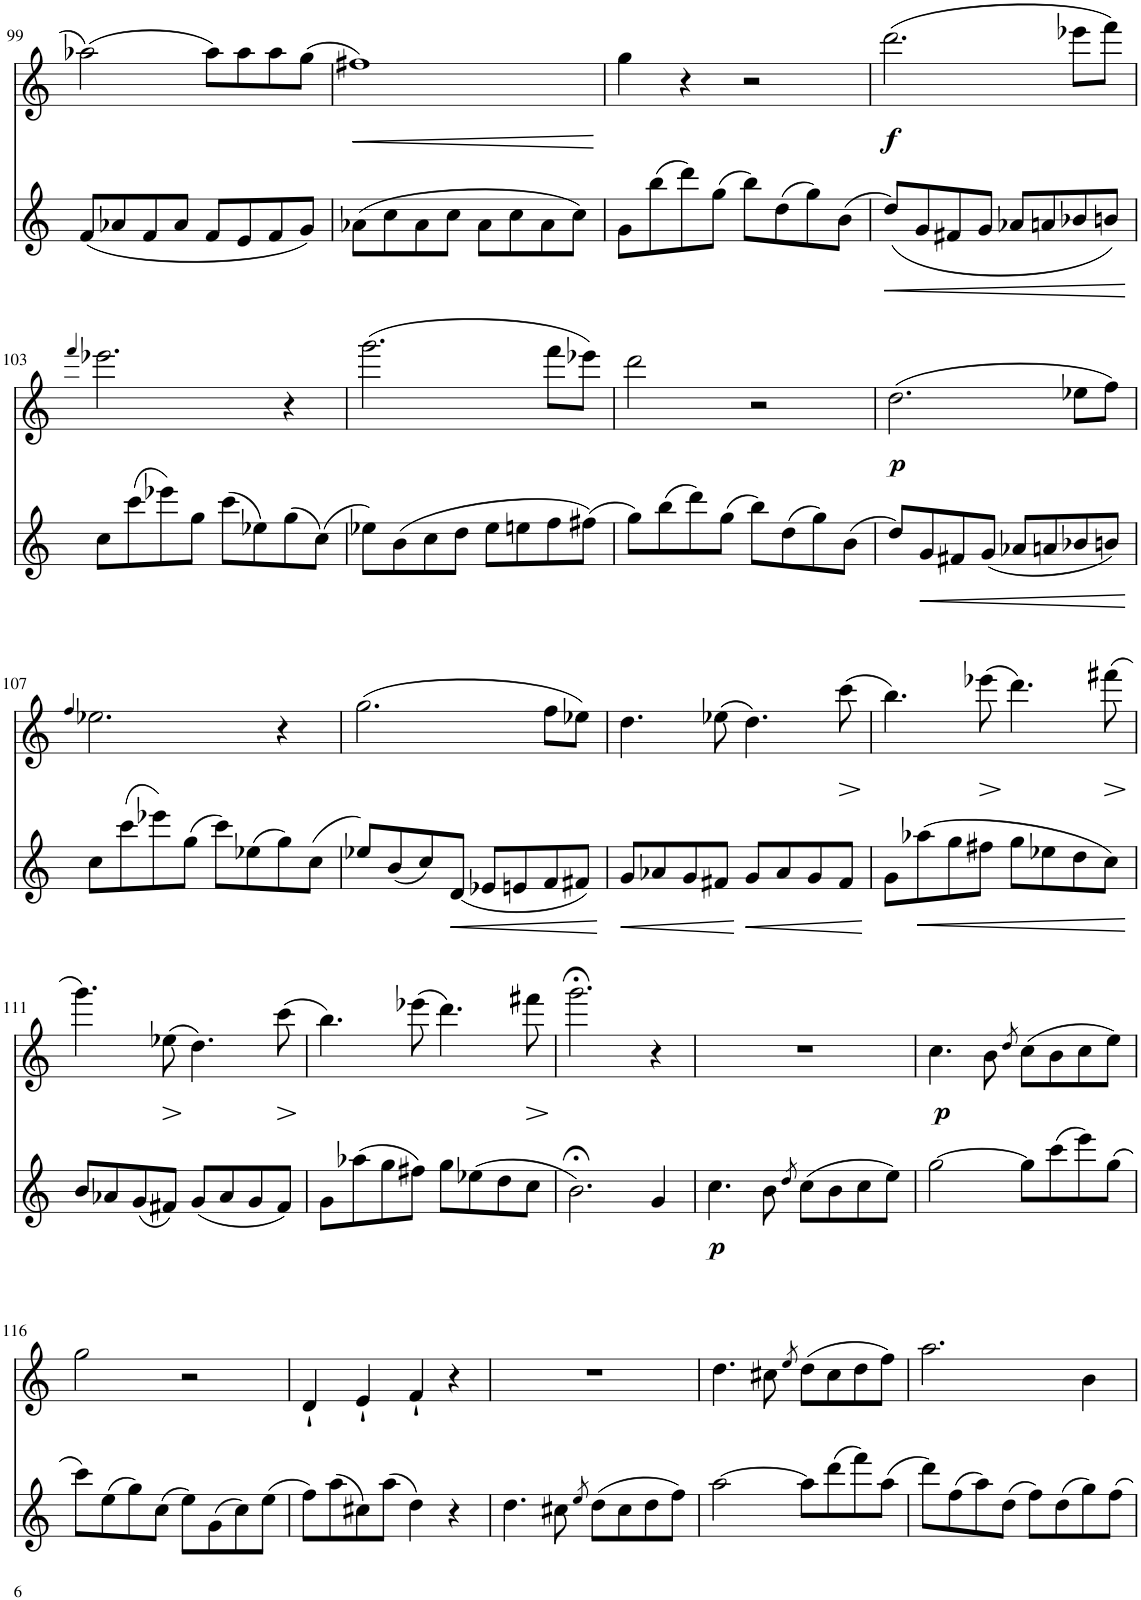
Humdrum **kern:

**kern	**dynam	**kern	**dynam
*part2	*part2	*part1	*part1
*staff2	*staff2	*staff1	*staff1
*I"Flöte	*	*I"Flöte 1	*
*I'Fl	*	*I'Fl	*
!!LO:PB:g=z
*clefG2	*	*clefG2	*
*k[]	*	*k[]	*
*M4/4	*	*M4/4	*
*met(c)	*	*met(c)	*
=99	=99	=99	=99
(8f/L	.	(2aa-X\	.
8a-X/	.	.	.
8f/	.	.	.
8a-/J	.	.	.
8f/L	.	8aa-\L)	.
8e/	.	8aa-\	.
8f/	.	8aa-\	.
8g/J)	.	(8gg\J	.
=100	=100	=100	=100
!	!	!	!LO:HP:b
(8a-X\L	.	1ff#X)	<
8cc\	.	.	.
8a-\	.	.	.
8cc\J	.	.	.
8a-\L	.	.	.
8cc\	.	.	.
8a-\	.	.	.
8cc\J)	.	.	.
.	.	.	[
=101	=101	=101	=101
8g\L	.	4gg\	.
(8bb\	.	.	.
8ddd\)	.	4r	.
(8gg\J	.	.	.
8bb\L)	.	2r	.
(8dd\	.	.	.
8gg\)	.	.	.
(8b\J	.	.	.
=102	=102	=102	=102
!	!LO:HP:b	!	!LO:DY:b
(8dd/L)	<	(2.ddd\	f
8g/	.	.	.
8f#X/	.	.	.
8g/J	.	.	.
8a-X/L	.	.	.
8an/	.	.	.
8b-X/	.	8eee-X\L	.
8bn/J)	.	8fff\J)	.
!!LO:LB:g=z
=103	=103	=103	=103
.	.	4qfff/	.
8cc\L	.	2.eee-X\	.
(8ccc\	.	.	.
8eee-X\)	.	.	.
8gg\J	.	.	.
(8ccc\L	.	.	.
8ee-X\)	.	.	.
(8gg\	.	4r	.
(8cc\J)	.	.	.
=104	=104	=104	=104
8ee-X\L)	.	(2.ggg\	.
(8b\	.	.	.
8cc\	.	.	.
8dd\J	.	.	.
8ee-\L	.	.	.
8een\	.	.	.
8ff\	.	8fff\L	.
(8ff#X\J)	.	8eee-X\J)	.
=105	=105	=105	=105
8gg\L)	.	2ddd\	.
(8bb\	.	.	.
8ddd\)	.	.	.
(8gg\J	.	.	.
8bb\L)	.	2r	.
(8dd\	.	.	.
8gg\)	.	.	.
(8b\J	.	.	.
=106	=106	=106	=106
!	!	!	!LO:DY:b
8dd/L)	.	(2.dd\	p
!	!LO:HP:b	!	!
8g/	<	.	.
8f#X/	.	.	.
(8g/J	.	.	.
8a-X/L	.	.	.
8an/	.	.	.
8b-X/	.	8ee-X\L	.
8bn/J)	.	8ff\J)	.
.	[	.	.
!!LO:LB:g=z
=107	=107	=107	=107
.	.	4qff/	.
8cc\L	.	2.ee-X\	.
(8ccc\	.	.	.
8eee-X\)	.	.	.
(8gg\J	.	.	.
8ccc\L)	.	.	.
(8ee-X\	.	.	.
8gg\)	.	4r	.
(8cc\J	.	.	.
=108	=108	=108	=108
8ee-X/L)	.	(2.gg\	.
(8b/	.	.	.
8cc/)	.	.	.
!	!LO:HP:b	!	!
(8d/J	<	.	.
8e-X/L	.	.	.
8en/	.	.	.
8f/	.	8ff\L	.
8f#X/J)	.	8ee-X\J)	.
.	[	.	.
=109	=109	=109	=109
!	!LO:HP:b	!	!
8g/L	<	4.dd\	.
8a-X/	.	.	.
8g/	.	.	.
8f#X/J	.	(8ee-X\	.
!	!LO:HP:n=1:b	!	!
8g/L	[ <	4.dd\)	.
8a-/	.	.	.
8g/	.	.	.
!	!	!	!LO:HP:b
8f#/J	.	(8ccc\	>
.	[	.	]
=110	=110	=110	=110
8g\L	.	4.bb\)	.
(8aa-X\	.	.	.
8gg\	.	.	.
!	!	!	!LO:HP:b
8ff#X\J	.	(8eee-X\	>
8gg\L	.	4.ddd\)	]
8ee-X\	.	.	.
8dd\	.	.	.
!	!	!	!LO:HP:b
8cc\J)	.	(8fff#X\	>
.	[	.	]
!!LO:LB:g=z
=111	=111	=111	=111
8b/L	.	4.ggg\)	.
8a-X/	.	.	.
(8g/	.	.	.
!	!	!	!LO:HP:b
8f#X/J)	.	(8ee-X\	>
(8g/L	.	4.dd\)	]
8a-/	.	.	.
8g/	.	.	.
!	!	!	!LO:HP:b
8f#/J)	.	(8ccc\	>
.	.	.	]
=112	=112	=112	=112
8g\L	.	4.bb\)	.
(8aa-X\	.	.	.
8gg\	.	.	.
8ff#X\J)	.	(8eee-X\	.
8gg\L	.	4.ddd\)	.
(8ee-X\	.	.	.
8dd\	.	.	.
!	!	!	!LO:HP:b
8cc\J	.	8fff#X\	>
.	.	.	]
=113	=113	=113	=113
2.b;<\)	.	2.ggg;<\	.
4g/	.	4r	.
=114	=114	=114	=114
!	!LO:DY:b	!	!
4.cc\	p	1r	.
8b\	.	.	.
8qdd/	.	.	.
(8cc\L	.	.	.
8b\	.	.	.
8cc\	.	.	.
8ee\J)	.	.	.
=115	=115	=115	=115
!	!	!	!LO:DY:b
[2gg\	.	4.cc\	p
.	.	8b\	.
.	.	8qdd/	.
8gg\L]	.	(8cc\L	.
(8ccc\	.	8b\	.
8eee\)	.	8cc\	.
(8gg\J	.	8ee\J)	.
!!LO:LB:g=z
=116	=116	=116	=116
8ccc\L)	.	2gg\	.
(8ee\	.	.	.
8gg\)	.	.	.
(8cc\J	.	.	.
8ee\L)	.	2r	.
(8g\	.	.	.
8cc\)	.	.	.
(8ee\J	.	.	.
=117	=117	=117	=117
8ff\L)	.	4d`/	.
(8aa\	.	.	.
8cc#X\)	.	4e`/	.
(8aa\J	.	.	.
4dd\)	.	4f`/	.
4r	.	4r	.
=118	=118	=118	=118
4.dd\	.	1r	.
8cc#X\	.	.	.
8qee/	.	.	.
(8dd\L	.	.	.
8cc#\	.	.	.
8dd\	.	.	.
8ff\J)	.	.	.
=119	=119	=119	=119
[2aa\	.	4.dd\	.
.	.	8cc#X\	.
.	.	8qee/	.
8aa\L]	.	(8dd\L	.
(8ddd\	.	8cc#\	.
8fff\)	.	8dd\	.
(8aa\J	.	8ff\J)	.
=120	=120	=120	=120
8ddd\L)	.	2.aa\	.
(8ff\	.	.	.
8aa\)	.	.	.
(8dd\J	.	.	.
8ff\L)	.	.	.
(8dd\	.	.	.
8gg\)	.	4b\	.
8ff\J	.	.	.
=	=	=	=
*-	*-	*-	*-
